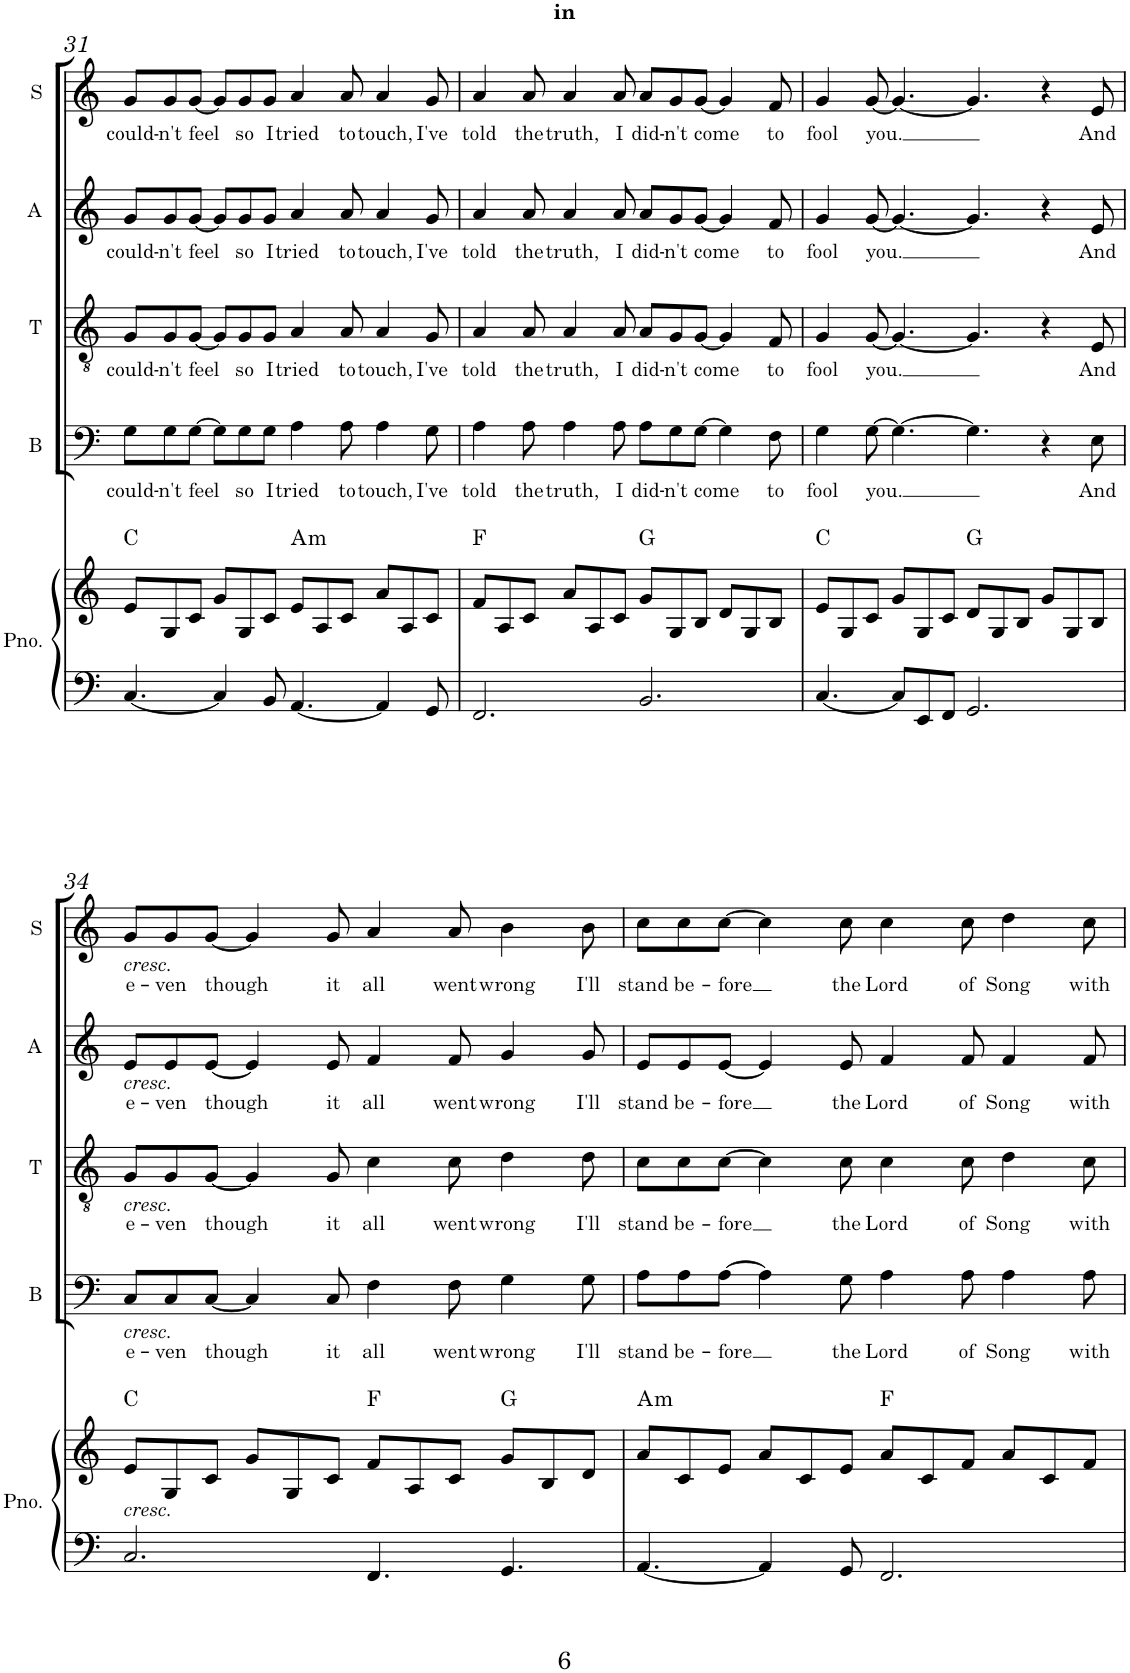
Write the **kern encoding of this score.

**kern	**kern	**harte	**kern	**text	**kern	**text	**kern	**text	**kern	**text
*part5	*part5	*part5	*part4	*part4	*part3	*part3	*part2	*part2	*part1	*part1
*staff6	*staff5	*	*staff4	*staff4	*staff3	*staff3	*staff2	*staff2	*staff1	*staff1
*I"Piano	*	*	*I"Bass	*	*I"Tenor	*	*I"Alto	*	*I"Soprano	*
*I'Pno.	*	*	*I'B	*	*I'T	*	*I'A	*	*I'S	*
!!LO:PB:g=z
*clefF4	*clefG2	*	*clefF4	*	*clefGv2	*	*clefG2	*	*clefG2	*
*k[]	*k[]	*	*k[]	*	*k[]	*	*k[]	*	*k[]	*
*M12/8	*M12/8	*	*M12/8	*	*M12/8	*	*M12/8	*	*M12/8	*
=31	=31	=31	=31	=31	=31	=31	=31	=31	=31	=31
!	!	!	!	!LO:LY:b	!	!LO:LY:b	!	!LO:LY:b	!	!LO:LY:b
[4.C/	8e/L	C:maj	8G\L	could-	8G/L	could-	8g/L	could-	8g/L	could-
!	!	!	!	!LO:LY:b	!	!LO:LY:b	!	!LO:LY:b	!	!LO:LY:b
.	8G/	.	8G\	-n't	8G/	-n't	8g/	-n't	8g/	-n't
!	!	!	!	!LO:LY:b	!	!LO:LY:b	!	!LO:LY:b	!	!LO:LY:b
.	8c/J	.	[8G\J	feel	[8G/J	feel	[8g/J	feel	[8g/J	feel
4C/]	8g/L	.	8G\L]	.	8G/L]	.	8g/L]	.	8g/L]	.
!	!	!	!	!LO:LY:b	!	!LO:LY:b	!	!LO:LY:b	!	!LO:LY:b
.	8G/	.	8G\	so	8G/	so	8g/	so	8g/	so
!	!	!	!	!LO:LY:b	!	!LO:LY:b	!	!LO:LY:b	!	!LO:LY:b
8BB/	8c/J	.	8G\J	I	8G/J	I	8g/J	I	8g/J	I
!	!	!LO:H:kt=m	!	!LO:LY:b	!	!LO:LY:b	!	!LO:LY:b	!	!LO:LY:b
[4.AA/	8e/L	A:min	4A\	tried	4A/	tried	4a/	tried	4a/	tried
.	8A/	.	.	.	.	.	.	.	.	.
!	!	!	!	!LO:LY:b	!	!LO:LY:b	!	!LO:LY:b	!	!LO:LY:b
.	8c/J	.	8A\	to	8A/	to	8a/	to	8a/	to
!	!	!	!	!LO:LY:b	!	!LO:LY:b	!	!LO:LY:b	!	!LO:LY:b
4AA/]	8a/L	.	4A\	touch,	4A/	touch,	4a/	touch,	4a/	touch,
.	8A/	.	.	.	.	.	.	.	.	.
!	!	!	!	!LO:LY:b	!	!LO:LY:b	!	!LO:LY:b	!	!LO:LY:b
8GG/	8c/J	.	8G\	I've	8G/	I've	8g/	I've	8g/	I've
=32	=32	=32	=32	=32	=32	=32	=32	=32	=32	=32
!	!	!	!	!LO:LY:b	!	!LO:LY:b	!	!LO:LY:b	!	!LO:LY:b
2.FF/	8f/L	F:maj	4A\	told	4A/	told	4a/	told	4a/	told
.	8A/	.	.	.	.	.	.	.	.	.
!	!	!	!	!LO:LY:b	!	!LO:LY:b	!	!LO:LY:b	!	!LO:LY:b
.	8c/J	.	8A\	the	8A/	the	8a/	the	8a/	the
!	!	!	!	!LO:LY:b	!	!LO:LY:b	!	!LO:LY:b	!	!LO:LY:b
.	8a/L	.	4A\	truth,	4A/	truth,	4a/	truth,	4a/	truth,
.	8A/	.	.	.	.	.	.	.	.	.
!	!	!	!	!LO:LY:b	!	!LO:LY:b	!	!LO:LY:b	!	!LO:LY:b
.	8c/J	.	8A\	I	8A/	I	8a/	I	8a/	I
!	!	!	!	!LO:LY:b	!	!LO:LY:b	!	!LO:LY:b	!	!LO:LY:b
2.BB/	8g/L	G:maj	8A\L	did-	8A/L	did-	8a/L	did-	8a/L	did-
!	!	!	!	!LO:LY:b	!	!LO:LY:b	!	!LO:LY:b	!	!LO:LY:b
.	8G/	.	8G\	-n't	8G/	-n't	8g/	-n't	8g/	-n't
!	!	!	!	!LO:LY:b	!	!LO:LY:b	!	!LO:LY:b	!	!LO:LY:b
.	8B/J	.	[8G\J	come	[8G/J	come	[8g/J	come	[8g/J	come
.	8d/L	.	4G\]	.	4G/]	.	4g/]	.	4g/]	.
.	8G/	.	.	.	.	.	.	.	.	.
!	!	!	!	!LO:LY:b	!	!LO:LY:b	!	!LO:LY:b	!	!LO:LY:b
.	8B/J	.	8F\	to	8F/	to	8f/	to	8f/	to
=33	=33	=33	=33	=33	=33	=33	=33	=33	=33	=33
!	!	!	!	!LO:LY:b	!	!LO:LY:b	!	!LO:LY:b	!	!LO:LY:b
[4.C/	8e/L	C:maj	4G\	fool	4G/	fool	4g/	fool	4g/	fool
.	8G/	.	.	.	.	.	.	.	.	.
!	!	!	!	!LO:LY:b	!	!LO:LY:b	!	!LO:LY:b	!	!LO:LY:b
.	8c/J	.	[8G\	you.	[8G/	you.	[8g/	you.	[8g/	you.
8C/L]	8g/L	.	4.G\_	.	4.G/_	.	4.g/_	.	4.g/_	.
8EE/	8G/	.	.	.	.	.	.	.	.	.
8FF/J	8c/J	.	.	.	.	.	.	.	.	.
2.GG/	8d/L	G:maj	4.G\]	.	4.G/]	.	4.g/]	.	4.g/]	.
.	8G/	.	.	.	.	.	.	.	.	.
.	8B/J	.	.	.	.	.	.	.	.	.
.	8g/L	.	4r	.	4r	.	4r	.	4r	.
.	8G/	.	.	.	.	.	.	.	.	.
!	!	!	!	!LO:LY:b	!	!LO:LY:b	!	!LO:LY:b	!	!LO:LY:b
.	8B/J	.	8E\	And	8E/	And	8e/	And	8e/	And
!!LO:LB:g=z
=34	=34	=34	=34	=34	=34	=34	=34	=34	=34	=34
!	!	!	!	!	!	!	!	!	!LO:TX:b:i:t=cresc.	!
!	!	!	!	!	!	!	!LO:TX:b:i:t=cresc.	!	!	!
!	!	!	!	!	!LO:TX:b:i:t=cresc.	!	!	!	!	!
!	!	!	!LO:TX:b:i:t=cresc.	!	!	!	!	!	!	!
!	!LO:TX:b:i:t=cresc.	!	!	!	!	!	!	!	!	!
!	!	!	!	!LO:LY:b	!	!LO:LY:b	!	!LO:LY:b	!	!LO:LY:b
2.C/	8e/L	C:maj	8C/L	e-	8G/L	e-	8e/L	e-	8g/L	e-
!	!	!	!	!LO:LY:b	!	!LO:LY:b	!	!LO:LY:b	!	!LO:LY:b
.	8G/	.	8C/	-ven	8G/	-ven	8e/	-ven	8g/	-ven
!	!	!	!	!LO:LY:b	!	!LO:LY:b	!	!LO:LY:b	!	!LO:LY:b
.	8c/J	.	[8C/J	though	[8G/J	though	[8e/J	though	[8g/J	though
.	8g/L	.	4C/]	.	4G/]	.	4e/]	.	4g/]	.
.	8G/	.	.	.	.	.	.	.	.	.
!	!	!	!	!LO:LY:b	!	!LO:LY:b	!	!LO:LY:b	!	!LO:LY:b
.	8c/J	.	8C/	it	8G/	it	8e/	it	8g/	it
!	!	!	!	!LO:LY:b	!	!LO:LY:b	!	!LO:LY:b	!	!LO:LY:b
4.FF/	8f/L	F:maj	4F\	all	4c\	all	4f/	all	4a/	all
.	8A/	.	.	.	.	.	.	.	.	.
!	!	!	!	!LO:LY:b	!	!LO:LY:b	!	!LO:LY:b	!	!LO:LY:b
.	8c/J	.	8F\	went	8c\	went	8f/	went	8a/	went
!	!	!	!	!LO:LY:b	!	!LO:LY:b	!	!LO:LY:b	!	!LO:LY:b
4.GG/	8g/L	G:maj	4G\	wrong	4d\	wrong	4g/	wrong	4b\	wrong
.	8B/	.	.	.	.	.	.	.	.	.
!	!	!	!	!LO:LY:b	!	!LO:LY:b	!	!LO:LY:b	!	!LO:LY:b
.	8d/J	.	8G\	I'll	8d\	I'll	8g/	I'll	8b\	I'll
=35	=35	=35	=35	=35	=35	=35	=35	=35	=35	=35
!	!	!LO:H:kt=m	!	!LO:LY:b	!	!LO:LY:b	!	!LO:LY:b	!	!LO:LY:b
[4.AA/	8a/L	A:min	8A\L	stand	8c\L	stand	8e/L	stand	8cc\L	stand
!	!	!	!	!LO:LY:b	!	!LO:LY:b	!	!LO:LY:b	!	!LO:LY:b
.	8c/	.	8A\	be-	8c\	be-	8e/	be-	8cc\	be-
!	!	!	!	!LO:LY:b	!	!LO:LY:b	!	!LO:LY:b	!	!LO:LY:b
.	8e/J	.	[8A\J	-fore	[8c\J	-fore	[8e/J	-fore	[8cc\J	-fore
4AA/]	8a/L	.	4A\]	.	4c\]	.	4e/]	.	4cc\]	.
.	8c/	.	.	.	.	.	.	.	.	.
!	!	!	!	!LO:LY:b	!	!LO:LY:b	!	!LO:LY:b	!	!LO:LY:b
8GG/	8e/J	.	8G\	the	8c\	the	8e/	the	8cc\	the
!	!	!	!	!LO:LY:b	!	!LO:LY:b	!	!LO:LY:b	!	!LO:LY:b
2.FF/	8a/L	F:maj	4A\	Lord	4c\	Lord	4f/	Lord	4cc\	Lord
.	8c/	.	.	.	.	.	.	.	.	.
!	!	!	!	!LO:LY:b	!	!LO:LY:b	!	!LO:LY:b	!	!LO:LY:b
.	8f/J	.	8A\	of	8c\	of	8f/	of	8cc\	of
!	!	!	!	!LO:LY:b	!	!LO:LY:b	!	!LO:LY:b	!	!LO:LY:b
.	8a/L	.	4A\	Song	4d\	Song	4f/	Song	4dd\	Song
.	8c/	.	.	.	.	.	.	.	.	.
!	!	!	!	!LO:LY:b	!	!LO:LY:b	!	!LO:LY:b	!	!LO:LY:b
.	8f/J	.	8A\	with	8c\	with	8f/	with	8cc\	with
=	=	=	=	=	=	=	=	=	=	=
*-	*-	*-	*-	*-	*-	*-	*-	*-	*-	*-
